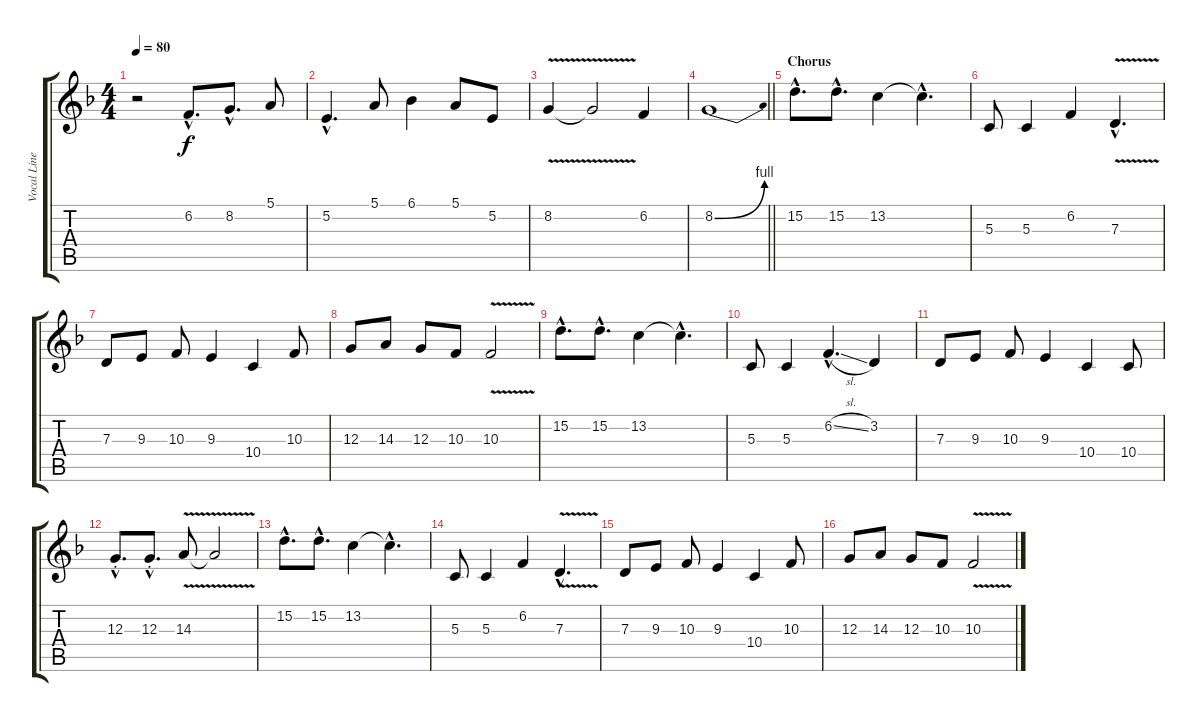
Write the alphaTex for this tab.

\track ("Vocal Line" "Vocal Line") {instrument sopranosax}
\staff {score tabs}
\tuning (E4 B3 G3 D3 A2 E2) {hide}
\ts (4 4)
\tempo 80
\clef g2
\ks f
r.2{dy f} 6.2{hac}.8{d} 8.2{hac}.8{d} 5.1.8 |
5.2{hac}.4{d} 5.1.8 6.1.4 5.1.8 5.2.8 |
8.2{v}.4 8.2{t}.2 6.2.4 |
\barLineRight lightlight
8.2{be (bend 0 0 60 4)}.1 |
\section ("" "Chorus")
15.2{hac}.8{d} 15.2{hac}.8{d} 13.2.4 13.2{hac t}.4{d} |
5.3.8 5.3.4 6.2.4 7.3{v hac}.4{d} |
7.3.8 9.3.8 10.3.8 9.3.4 10.4.4 10.3.8 |
12.3.8 14.3.8 12.3.8 10.3.8 10.3{v}.2 |
15.2{hac}.8{d} 15.2{hac}.8{d} 13.2.4 13.2{hac t}.4{d} |
5.3.8 5.3.4 6.2{sl hac}.4{d} 3.2.4 |
7.3.8 9.3.8 10.3.8 9.3.4 10.4.4 10.4.8 |
12.3{hac st}.8{d} 12.3{hac st}.8{d} 14.3{v}.8 14.3{t}.2 |
15.2{hac}.8{d} 15.2{hac}.8{d} 13.2.4 13.2{hac t}.4{d} |
5.3.8 5.3.4 6.2.4 7.3{v hac}.4{d} |
7.3.8 9.3.8 10.3.8 9.3.4 10.4.4 10.3.8 |
12.3.8 14.3.8 12.3.8 10.3.8 10.3{v}.2
